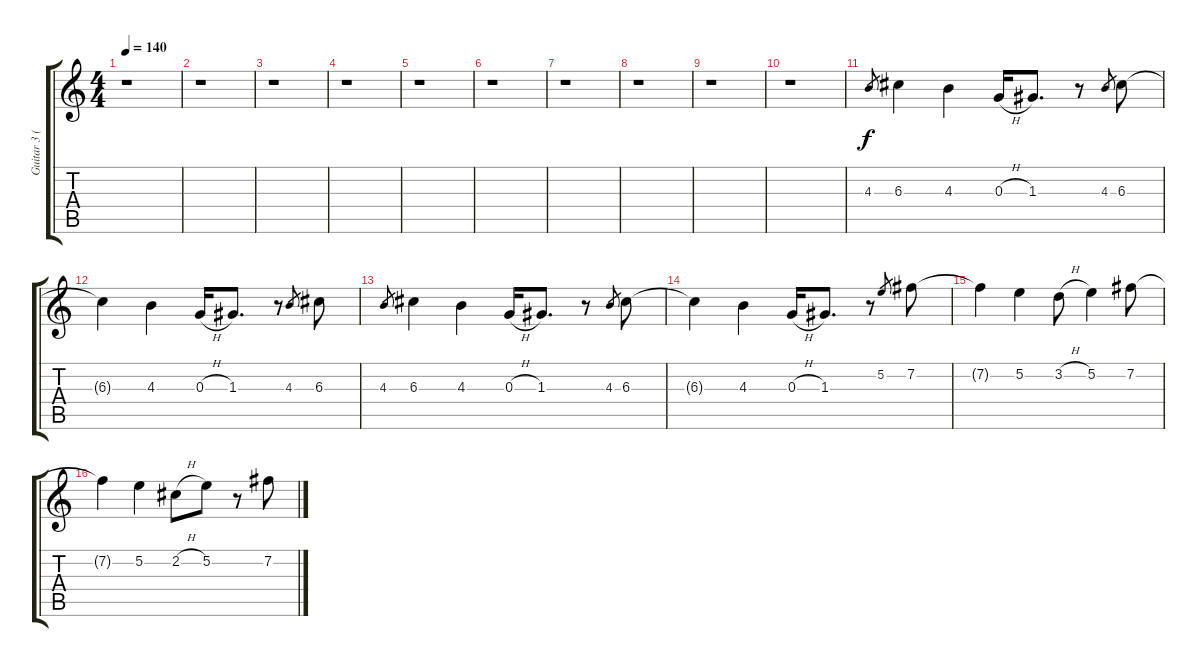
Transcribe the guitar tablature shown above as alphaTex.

\track ("Guitar 3 (Backing)" "Guitar 3 (") {instrument overdrivenguitar}
\staff {score tabs}
\tuning (E4 B3 G3 D3 A2 E2) {hide}
\ts (4 4)
\tempo 140
\clef g2
\ks c
r.1{dy f} |
r.1 |
r.1 |
r.1 |
r.1 |
r.1 |
r.1 |
r.1 |
r.1 |
r.1 |
4.3.8{gr} 6.3.4 4.3.4 0.3{h}.16 1.3.8{d} r.8 4.3.8{gr} 6.3.8 |
6.3{t}.4 4.3.4 0.3{h}.16 1.3.8{d} r.8 4.3.8{gr} 6.3.8 |
4.3.8{gr} 6.3.4 4.3.4 0.3{h}.16 1.3.8{d} r.8 4.3.8{gr} 6.3.8 |
6.3{t}.4 4.3.4 0.3{h}.16 1.3.8{d} r.8 5.2.8{gr} 7.2.8 |
7.2{t}.4 5.2.4 3.2{h}.8 5.2.4 7.2.8 |
7.2{t}.4 5.2.4 2.2{h}.8 5.2.8 r.8 7.2.8
